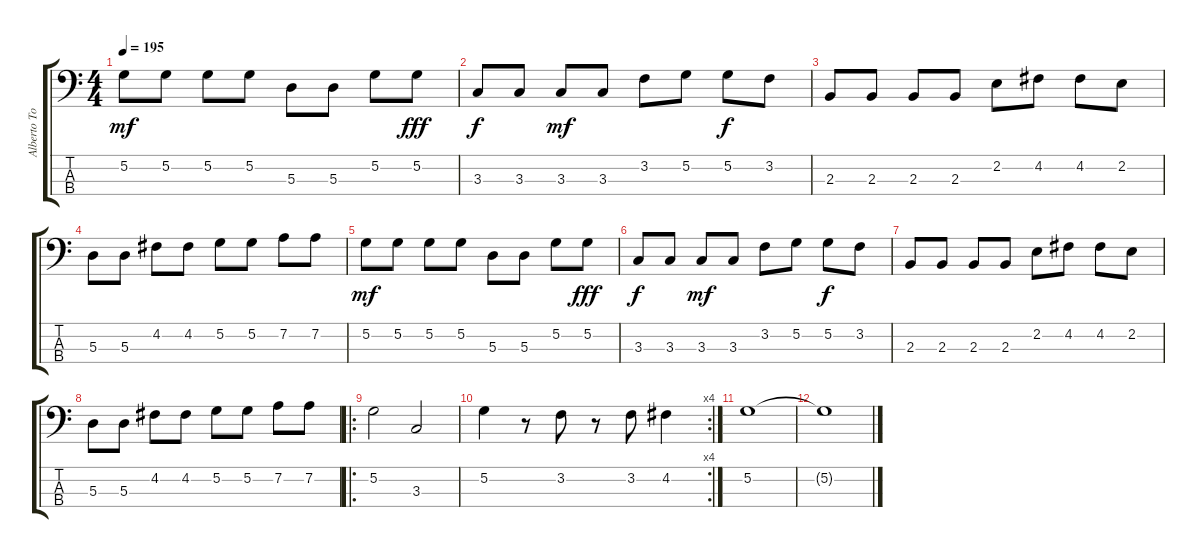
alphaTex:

\track ("Alberto Torrado" "Alberto To") {instrument electricbasspick}
\staff {score tabs}
\tuning (G2 D2 A1 E1) {hide}
\ts (4 4)
\tempo 195
\clef f4
\ks c
5.2.8{dy mf} 5.2.8 5.2.8 5.2.8 5.3.8 5.3.8 5.2.8 5.2.8{dy fff} |
3.3.8{dy f} 3.3.8 3.3.8{dy mf} 3.3.8 3.2.8 5.2.8 5.2.8{dy f} 3.2.8 |
2.3.8 2.3.8 2.3.8 2.3.8 2.2.8 4.2.8 4.2.8 2.2.8 |
5.3.8 5.3.8 4.2.8 4.2.8 5.2.8 5.2.8 7.2.8 7.2.8 |
5.2.8{dy mf} 5.2.8 5.2.8 5.2.8 5.3.8 5.3.8 5.2.8 5.2.8{dy fff} |
3.3.8{dy f} 3.3.8 3.3.8{dy mf} 3.3.8 3.2.8 5.2.8 5.2.8{dy f} 3.2.8 |
2.3.8 2.3.8 2.3.8 2.3.8 2.2.8 4.2.8 4.2.8 2.2.8 |
5.3.8 5.3.8 4.2.8 4.2.8 5.2.8 5.2.8 7.2.8 7.2.8 |
\ro
5.2.2 3.3.2 |
\rc 4
5.2.4 r.8 3.2.8 r.8 3.2.8 4.2.4 |
5.2.1 |
5.2{t}.1
